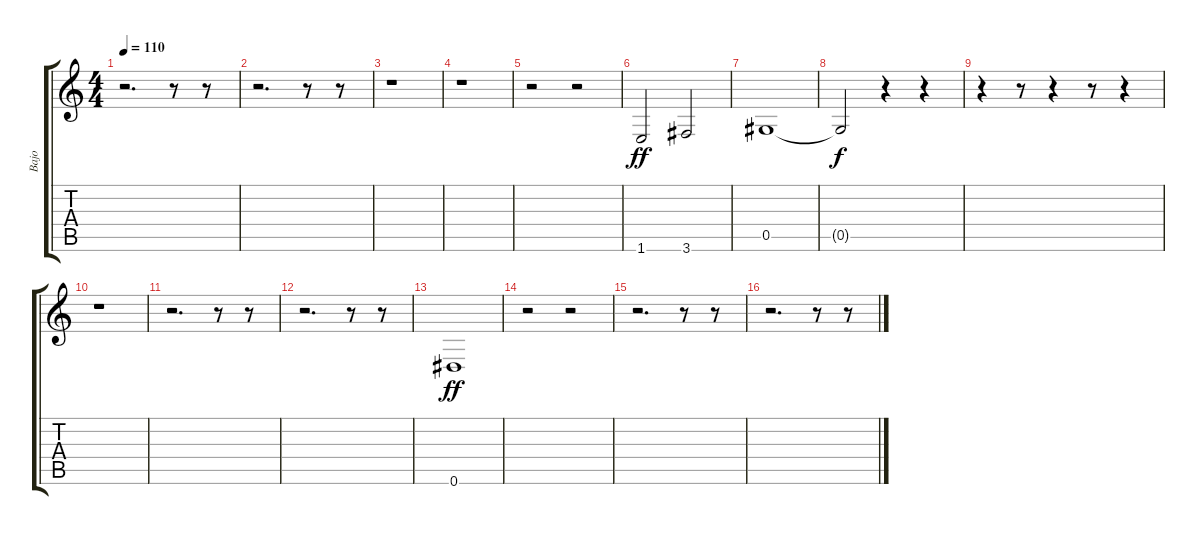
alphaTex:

\track ("Bajo" "Bajo") {instrument acousticbass}
\staff {score tabs}
\tuning (Eb4 Bb3 Gb3 Db3 Ab2 Eb2) {hide}
\ts (4 4)
\tempo 110
\clef g2
\ks c
r.2{d dy ff} r.8 r.8 |
r.2{d} r.8 r.8 |
r.1 |
r.1 |
r.2 r.2 |
1.6.2 3.6.2 |
0.5.1 |
0.5{t}.2{dy f} r.4 r.4 |
r.4 r.8 r.4 r.8 r.4 |
r.1 |
r.2{d} r.8 r.8 |
r.2{d} r.8 r.8 |
0.6.1{dy ff} |
r.2 r.2 |
r.2{d} r.8 r.8 |
r.2{d} r.8 r.8
